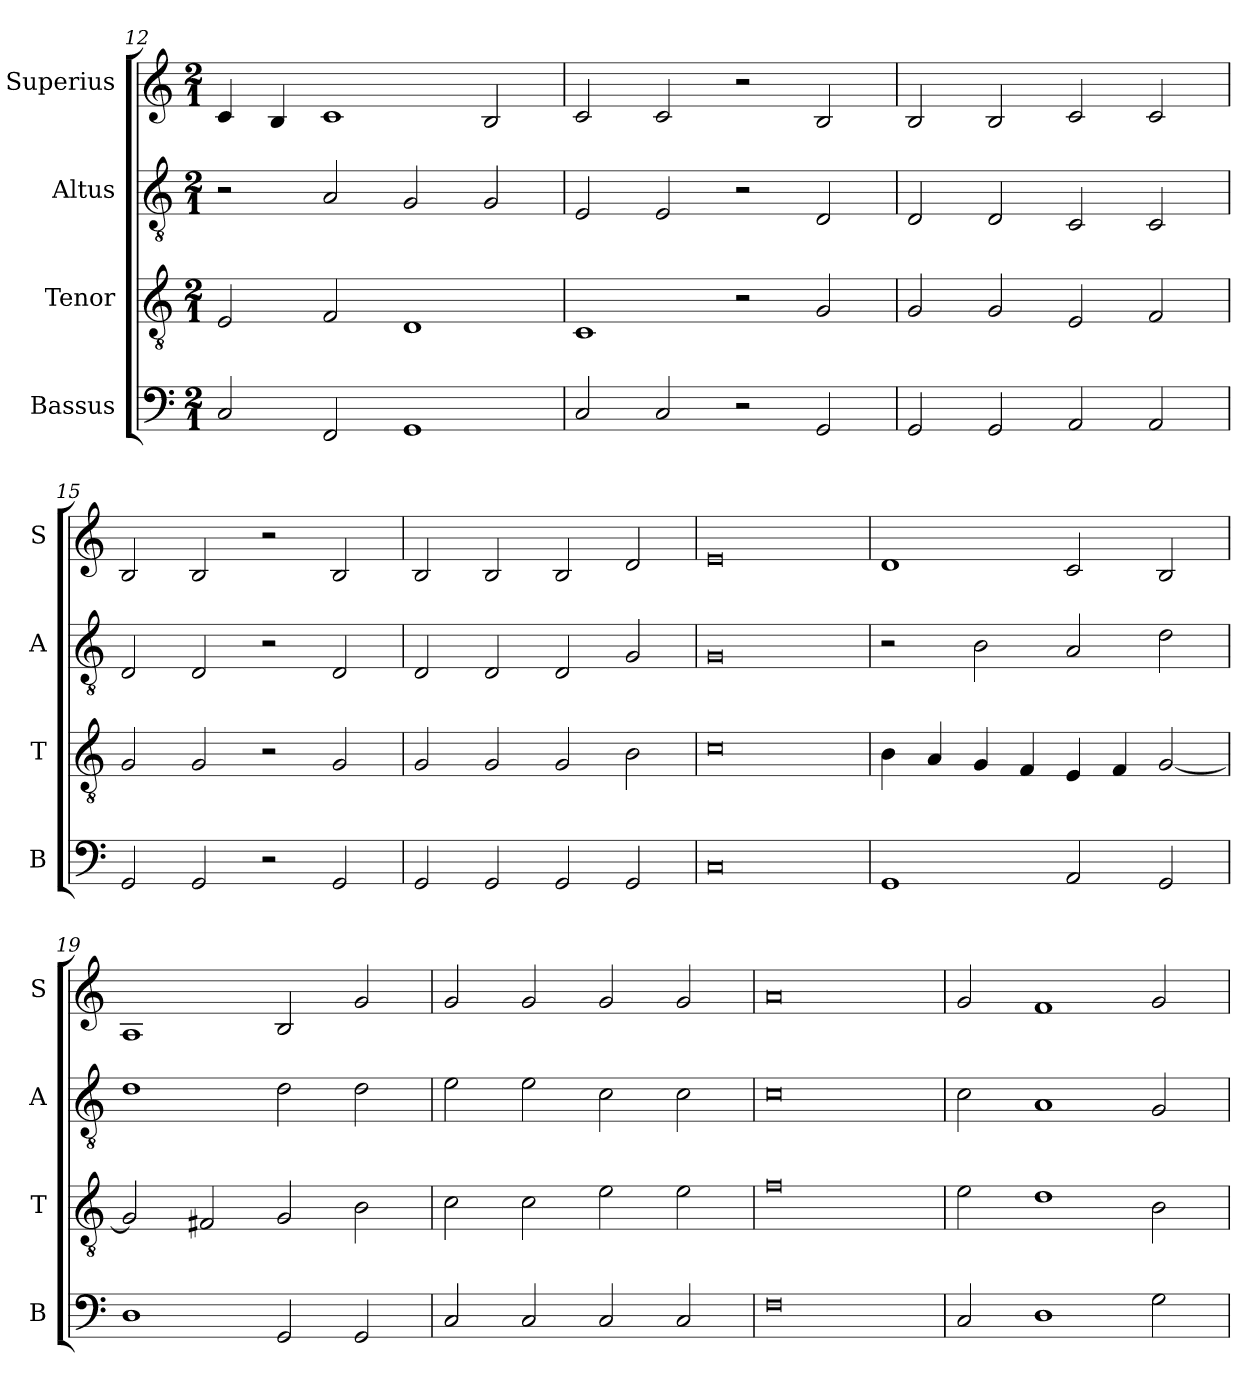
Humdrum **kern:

**kern	**kern	**kern	**kern
*part4	*part3	*part2	*part1
*staff4	*staff3	*staff2	*staff1
*I"Bassus	*I"Tenor	*I"Altus	*I"Superius
*I'B	*I'T	*I'A	*I'S
*clefF4	*clefGv2	*clefGv2	*clefG2
*k[]	*k[]	*k[]	*k[]
*C:	*C:	*C:	*C:
*M2/1	*M2/1	*M2/1	*M2/1
=12	=12	=12	=12
2C	2E	2r	4c
.	.	.	4B
2FF	2F	2A	1c
1GG	1D	2G	.
.	.	2G	2B
=13	=13	=13	=13
2C	1C	2E	2c
2C	.	2E	2c
2r	2r	2r	2r
2GG	2G	2D	2B
=14	=14	=14	=14
2GG	2G	2D	2B
2GG	2G	2D	2B
2AA	2E	2C	2c
2AA	2F	2C	2c
=15	=15	=15	=15
2GG	2G	2D	2B
2GG	2G	2D	2B
2r	2r	2r	2r
2GG	2G	2D	2B
=16	=16	=16	=16
2GG	2G	2D	2B
2GG	2G	2D	2B
2GG	2G	2D	2B
2GG	2B	2G	2d
=17	=17	=17	=17
0C	0c	0G	0e
=18	=18	=18	=18
1GG	4B	2r	1d
.	4A	.	.
.	4G	2B	.
.	4F	.	.
2AA	4E	2A	2c
.	4F	.	.
2GG	[2G	2d	2B
=19	=19	=19	=19
1D	2G]	1d	1A
.	2F#X	.	.
2GG	2G	2d	2B
2GG	2B	2d	2g
=20	=20	=20	=20
2C	2c	2e	2g
2C	2c	2e	2g
2C	2e	2c	2g
2C	2e	2c	2g
=21	=21	=21	=21
0F	0f	0c	0a
=22	=22	=22	=22
2C	2e	2c	2g
1D	1d	1A	1f
2G	2B	2G	2g
=	=	=	=
*-	*-	*-	*-
